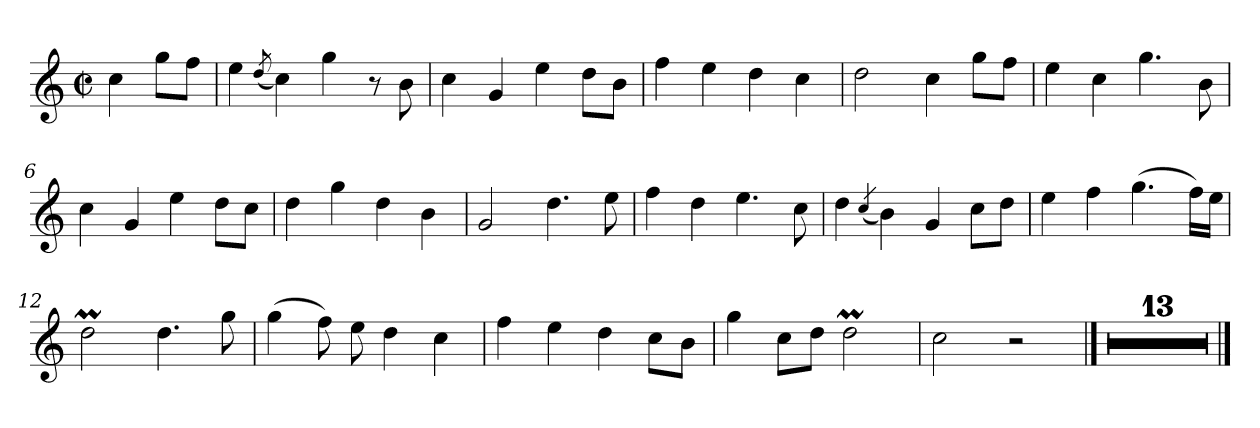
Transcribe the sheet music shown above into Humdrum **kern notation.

**kern
*part1
*staff1
*clefG2
*k[]
*C:
*M2/2
*met(c|)
=
4cc\
8gg\L
8ff\J
=1
4ee\
(<8qdd/
4cc\)
4gg\
8r
8b\
=2
4cc\
4g/
4ee\
8dd\L
8b\J
=3
4ff\
4ee\
4dd\
4cc\
=4
2dd\
4cc\
8gg\L
8ff\J
=5
4ee\
4cc\
4.gg\
8b\
!!LO:LB:g=z
=6
4cc\
4g/
4ee\
8dd\L
8cc\J
=7
4dd\
4gg\
4dd\
4b\
=8
2g/
4.dd\
8ee\
=9
4ff\
4dd\
4.ee\
8cc\
=10
4dd\
(<4qcc/
4b\)
4g/
8cc\L
8dd\J
=11
4ee\
4ff\
(>4.gg\
16ff\LL)
16ee\JJ
!!LO:LB:g=z
=12
2ddM\
4.dd\
8gg\
=13
(>4gg\
8ff\)
8ee\
4dd\
4cc\
=14
4ff\
4ee\
4dd\
8cc\L
8b\J
=15
4gg\
8cc\L
8dd\J
2ddM\
=16
2cc\
2r
==17
1r
=18
1r
!!LO:LB:g=z
=19
1r
=20
1r
=21
1r
=22
1r
=23
1r
=24
1r
=25
1r
=26
1r
=27
1r
!!LO:LB:g=z
=28
1r
=29
1r
==
*-
